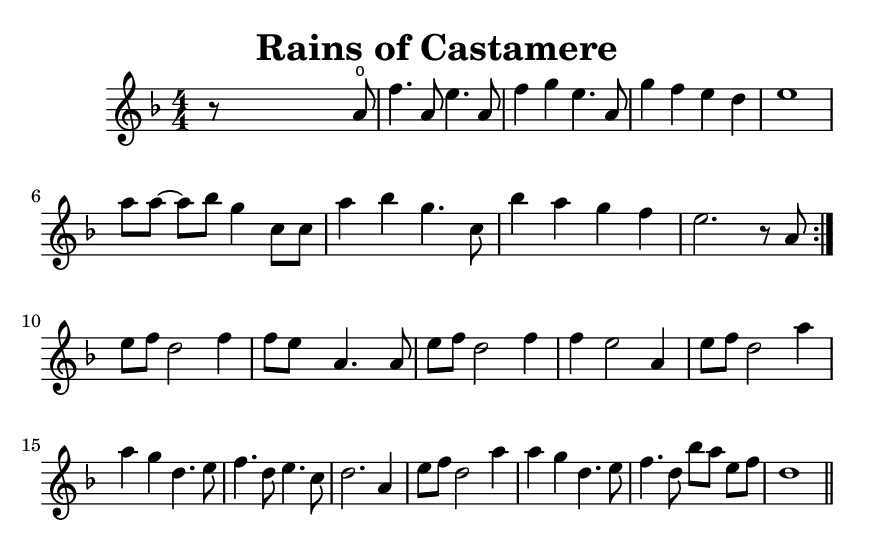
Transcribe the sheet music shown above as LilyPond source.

\version "2.18.2"


\header {
    title = "Rains of Castamere"
    subsubtitle = ""
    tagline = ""
    % tagline = \markup {
    %     Engraved at
    %     \simple #(strftime "%Y-%m-%d" (localtime (current-time)))
    %     with \with-url #"http://lilypond.org/"
    %     \line { LilyPond \simple #(lilypond-version) (http://lilypond.org/) }
    % }
}

\paper {
    fonts = #
    (make-pango-font-tree
     "Century Schoolbook L"
     "Century Schoolbook L"
     "Century Schoolbook L"
     (/ (* staff-height pt) 2.5))

    #(set-paper-size "a5")
}

global = {
    \time 4/4
}

\score {
    \new StaffGroup \relative a' \repeat volta 1 {
        \numericTimeSignature
        \key f \major

        r8 s4 s2 a8 \open |
        f'4. a,8 e'4. a,8 |
        f'4 g4 e4. a,8 |
        g'4 f4 e4 d4 |
        e1 |
        \break

        \omit Accidental % omit natural marks (Auflösungszeichen)
        % \downbow \upbow
        a8[ a8] ~ a8[ b8] g4 c,8[ c8] |
        a'4 b4 g4. c,8 |
        b'4 a4 g4  f4 |
        e2. r8 a,8 |
        \set Score.repeatCommands = #'(end-repeat)
        \break

        e'[ f] d2 f4 |
        f8[e] s8  a,4. s8 a8 |

        e'[f] d2 f4 |
        f4 e2 a,4 |

        e'8[ f8] d2 a'4 |
        a g d4. e8 |
        f4. d8 e4. c8 |
        d2. a4 |

        e'8[ f8] d2 a'4 |
        a4 g d4. e8 |

        f4. d8 b'[ a] e[ f] |

        d1
        \bar "||"
    }
}

